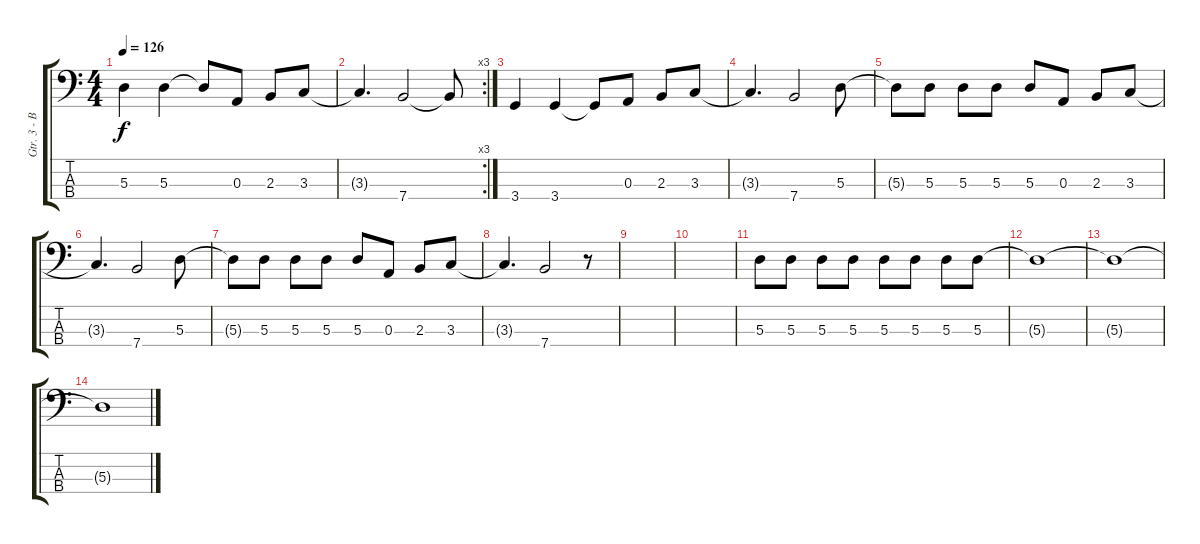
\track ("Gtr. 3 - Bass" "Gtr. 3 - B") {instrument electricbassfinger}
\staff {score tabs}
\tuning (G2 D2 A1 E1) {hide}
\ts (4 4)
\tempo 126
\clef f4
\ks c
5.3{t}.4{dy f} 5.3.4 5.3{t}.8 0.3.8 2.3.8 3.3.8 |
\rc 3
3.3{t}.4{d} 7.4.2 7.4{t}.8 |
3.4.4 3.4.4 3.4{t}.8 0.3.8 2.3.8 3.3.8 |
3.3{t}.4{d} 7.4.2 5.3.8 |
5.3{t}.8 5.3.8 5.3.8 5.3.8 5.3.8 0.3.8 2.3.8 3.3.8 |
3.3{t}.4{d} 7.4.2 5.3.8 |
5.3{t}.8 5.3.8 5.3.8 5.3.8 5.3.8 0.3.8 2.3.8 3.3.8 |
3.3{t}.4{d} 7.4.2 r.8 |
|
|
5.3.8 5.3.8 5.3.8 5.3.8 5.3.8 5.3.8 5.3.8 5.3.8 |
5.3{t}.1 |
5.3{t}.1 |
5.3{t}.1
